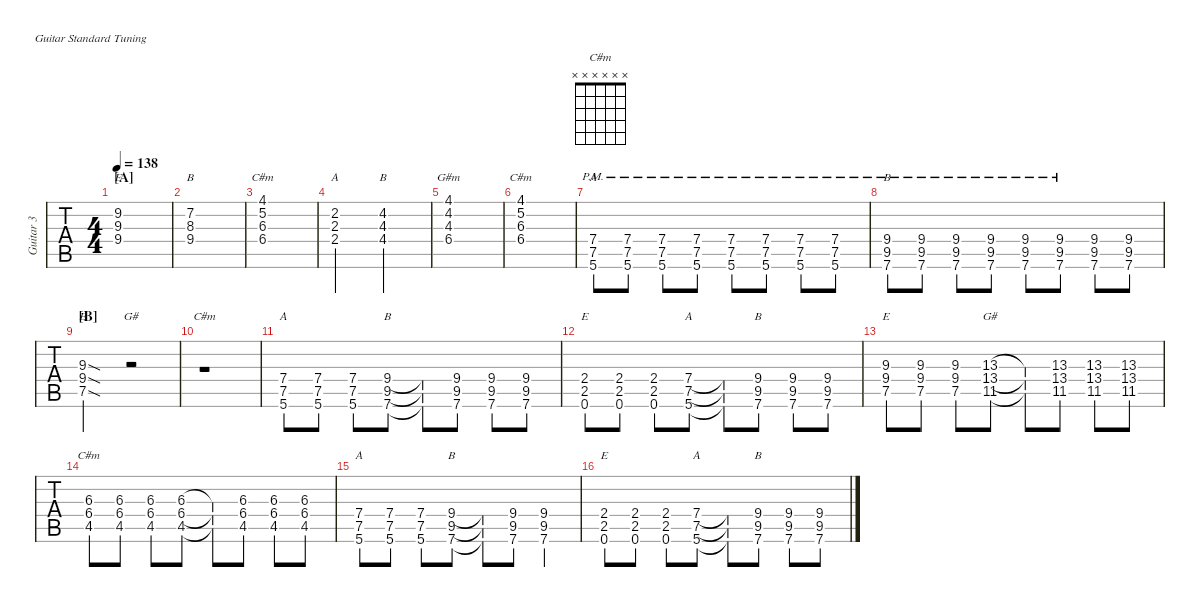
\defaultSystemsLayout 4
\hideDynamics
\bracketExtendMode nobrackets
\track ("Guitar 3" "Guitar 3") {defaultSystemsLayout 4 instrument distortionguitar}
\staff {tabs}
\tuning (E4 B3 G3 D3 A2 E2)
\chord ("E" x x 9 9 7 x) {firstfret 7 showdiagram false showfingering false}
\chord ("C#m" x x 6 6 4 x) {firstfret 4 showdiagram false showfingering false}
\chord ("A" x x x 7 7 5) {firstfret 5 showdiagram false showfingering false}
\chord ("B" x x x 9 9 7) {firstfret 7 showdiagram false showfingering false}
\chord ("E" x x x 2 2 0) {showdiagram false showfingering false barre 2}
\chord ("B" x 4 4 4 x x) {showdiagram false showfingering false barre (4 4)}
\chord ("C#m" 4 5 6 6 x x) {firstfret 4 showdiagram false showfingering false}
\chord ("A" x 2 2 2 x x) {showdiagram false showfingering false barre (2 2)}
\chord ("G#m" 4 4 4 6 x x) {firstfret 4 showdiagram false showfingering false barre (4 4)}
\chord ("E" x 9 9 9 x x) {firstfret 9 showdiagram false showfingering false barre (9 9)}
\chord ("B" x 7 8 9 x x) {firstfret 7 showdiagram false showfingering false}
\chord ("G#" x x x x x x)
\chord ("C#m" x x x x x x)
\chord ("G#" x x 13 13 11 x) {firstfret 11 showdiagram false showfingering false}
\ts (4 4)
\section ("A" "")
\tempo 138
\clef g2
\ks c
(9.2{acc #} 9.3 9.4).1{ch "E" dy mf} |
(7.2{acc #} 8.3{acc #} 9.4).1{ch "B"} |
(4.1{acc #} 5.2 6.3{acc #} 6.4{acc #}).1{ch "C#m"} |
(2.2{acc #} 2.3 2.4).2{ch "A"} (4.4{acc #} 4.3 4.2{acc #}).2{ch "B"} |
(4.2{acc #} 4.1{acc #} 4.3 6.4{acc #}).1{ch "G#m"} |
(4.1{acc #} 5.2 6.3{acc #} 6.4{acc #}).1{ch "C#m"} |
(5.6{pm} 7.5{pm} 7.4{pm}).8{ch "A" instrument distortionguitar} (5.6{pm} 7.5{pm} 7.4{pm}).8 (5.6{pm} 7.5{pm} 7.4{pm}).8 (5.6{pm} 7.5{pm} 7.4{pm}).8 (5.6{pm} 7.5{pm} 7.4{pm}).8 (5.6{pm} 7.5{pm} 7.4{pm}).8 (5.6{pm} 7.5{pm} 7.4{pm}).8 (5.6{pm} 7.5{pm} 7.4{pm}).8 |
(9.4{pm} 9.5{pm acc #} 7.6{pm}).8{ch "B"} (9.4{pm} 9.5{pm acc #} 7.6{pm}).8 (9.4{pm} 9.5{pm acc #} 7.6{pm}).8 (9.4{pm} 9.5{pm acc #} 7.6{pm}).8 (9.4{pm} 9.5{pm acc #} 7.6{pm}).8 (9.4{pm} 9.5{pm acc #} 7.6{pm}).8 (9.4 9.5{acc #} 7.6).8 (9.4 9.5{acc #} 7.6).8 |
\section ("B" "")
(9.3{sod} 9.4{sod} 7.5{sod}).2{ch "E"} r.2{ch "G#"} |
r.1{ch "C#m"} |
(7.4 7.5 5.6).8{ch "A"} (7.4 7.5 5.6).8 (7.4 7.5 5.6).8 (7.6 9.5{acc #} 9.4).8{ch "B"} (7.6{t} 9.5{t acc #} 9.4{t}).8 (7.6 9.5{acc #} 9.4).8 (7.6 9.5{acc #} 9.4).8 (7.6 9.5{acc #} 9.4).8 |
(2.4 2.5 0.6).8{ch "E"} (2.4 2.5 0.6).8 (2.4 2.5 0.6).8 (5.6 7.5 7.4).8{ch "A"} (5.6{t} 7.5{t} 7.4{t}).8 (9.4 9.5{acc #} 7.6).8{ch "B"} (9.4 9.5{acc #} 7.6).8 (9.4 9.5{acc #} 7.6).8 |
(9.3 9.4 7.5).8{ch "E"} (9.3 9.4 7.5).8 (9.3 9.4 7.5).8 (11.5{acc #} 13.4{acc #} 13.3{acc #}).8{ch "G#"} (13.3{t acc #} 13.4{t acc #} 11.5{t acc #}).8 (11.5{acc #} 13.4{acc #} 13.3{acc #}).8 (13.3{acc #} 13.4{acc #} 11.5{acc #}).8 (13.3{acc #} 13.4{acc #} 11.5{acc #}).8 |
(6.3{acc #} 6.4{acc #} 4.5{acc #}).8{ch "C#m"} (6.3{acc #} 6.4{acc #} 4.5{acc #}).8 (6.3{acc #} 6.4{acc #} 4.5{acc #}).8 (6.3{acc #} 6.4{acc #} 4.5{acc #}).8 (6.3{t acc #} 6.4{t acc #} 4.5{t acc #}).8 (6.3{acc #} 6.4{acc #} 4.5{acc #}).8 (6.3{acc #} 6.4{acc #} 4.5{acc #}).8 (6.3{acc #} 6.4{acc #} 4.5{acc #}).8 |
(7.4 7.5 5.6).8{ch "A"} (7.4 7.5 5.6).8 (7.4 7.5 5.6).8 (7.6 9.5{acc #} 9.4).8{ch "B"} (7.6{t} 9.5{t acc #} 9.4{t}).8 (7.6 9.5{acc #} 9.4).8 (7.6 9.5{acc #} 9.4).4 |
(2.4 2.5 0.6).8{ch "E"} (2.4 2.5 0.6).8 (2.4 2.5 0.6).8 (5.6 7.5 7.4).8{ch "A"} (5.6{t} 7.5{t} 7.4{t}).8 (9.4 9.5{acc #} 7.6).8{ch "B"} (9.4 9.5{acc #} 7.6).8 (9.4 9.5{acc #} 7.6).8
